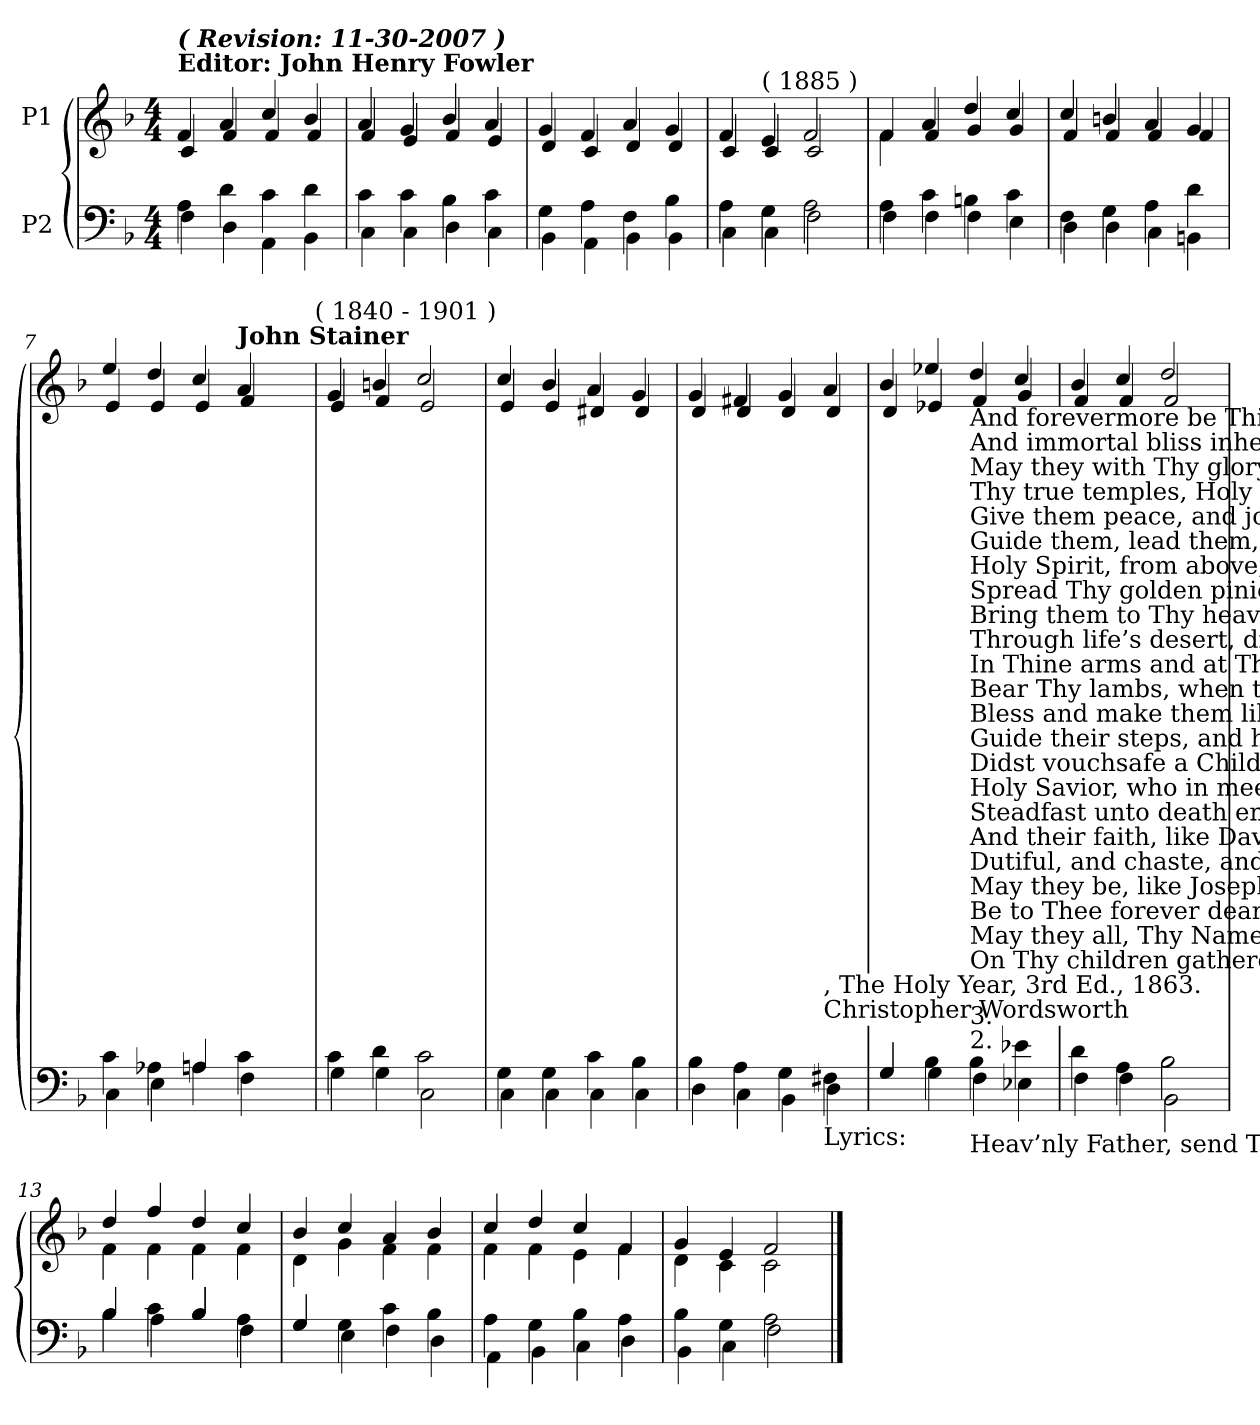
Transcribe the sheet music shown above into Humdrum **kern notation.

**kern	**kern
*part2	*part1
*staff2	*staff1
*I"P2	*I"P1
!!LO:PB:g=z
*clefF4	*clefG2
*k[b-]	*k[b-]
*F:	*F:
*M4/4	*M4/4
*MM112	*MM112
=1	=1
*^	*^
!	!	!LO:TX:a:B:t=Editor&colon; John Henry Fowler	!
!	!	!LO:TX:a:Bi:t=( Revision&colon; 11-30-2007 )	!
4Ai\	4Fi\	4fi/	4ci/
4di\	4Di\	4ai/	4fi/
4ci\	4AAi\	4cci/	4fi/
4di\	4BB-i\	4b-i/	4fi/
=2	=2	=2	=2
4ci\	4Ci\	4ai/	4fi/
4ci\	4Ci\	4gi/	4ei/
4B-i\	4Di\	4b-i/	4fi/
4ci\	4Ci\	4ai/	4ei/
=3	=3	=3	=3
4Gi\	4BB-i\	4gi/	4di/
4Ai\	4AAi\	4fi/	4ci/
4Fi\	4BB-i\	4ai/	4di/
4B-i\	4BB-i\	4gi/	4di/
=4	=4	=4	=4
4Ai\	4Ci\	4fi/	4ci/
!	!	!LO:TX:a:t=( 1885 )	!
4Gi\	4Ci\	4ei/	4ci/
2Ai\	2Fi\	2fi/	2ci/
=5	=5	=5	=5
4Ai\	4Fi\	4fi/	4fi\
4ci\	4Fi\	4ai/	4fi/
4Bni\	4Fi\	4ddi/	4gi/
4ci\	4Ei\	4cci/	4gi/
=6	=6	=6	=6
4Fi\	4Di\	4cci/	4fi/
4Gi\	4Di\	4bni/	4fi/
4Ai\	4Ci\	4ai/	4fi/
4di\	4BBni\	4gi/	4fi/
=7	=7	=7	=7
*	*	*	*^
4ci\	4Ci\	4eei/	4ei/	2ryy
4A-Xi\	4Ei\	4ddi/	4ei/	.
4Ani\	4Ai/	4cci/	4ei/	4ryy
!	!	!LO:TX:a:B:t=John Stainer	!	!
4ci\	4Fi\	4ai/	4fi/	8ryy
.	.	.	.	16ryy
.	.	.	.	32ryy
.	.	.	.	64ryy
.	.	.	.	128...ryy
!	!	!	!	!LO:TX:a:t=( 1840 - 1901 )
.	.	.	.	1024ryy
*	*	*	*v	*v
=8	=8	=8	=8
4ci\	4Gi\	4gi/	4ei/
4di\	4Gi\	4bni/	4fi/
2ci\	2Ci\	2cci/	2ei/
!!LO:LB:g=z	!!
=9	=9	=9	=9
4Gi\	4Ci\	4cci/	4ei/
4Gi\	4Ci\	4b-i/	4ei/
4ci\	4Ci\	4ai/	4d#Xi/
4B-i\	4Ci\	4gi/	4d#i/
=10	=10	=10	=10
4B-i\	4Di\	4gi/	4di/
4Ai\	4Ci\	4f#Xi/	4di/
4Gi\	4BB-i\	4gi/	4di/
!LO:TX:b:t=Lyrics&colon;	!	!	!
!LO:TX:t=Christ­o­pher Words­worth	!	!	!
!LO:TX:t=, The Ho­ly Year, 3rd Ed., 1863.	!	!	!
4F#Xi\	4Di\	4ai/	4di/
=11	=11	=11	=11
4Gi/	4Gi/	4b-i/	4di/
4B-i\	4Gi\	4ee-Xi/	4e-Xi/
!LO:TX:b:t=Heav’nly Father, send Thy blessing	!	!	!
!LO:TX:t=On Thy children gathered here,	!	!	!
!LO:TX:t=May they all, Thy Name confessing,	!	!	!
!LO:TX:t=Be to Thee forever dear;	!	!	!
!LO:TX:t=May they be, like Joseph, loving,	!	!	!
!LO:TX:t=Dutiful, and chaste, and pure;	!	!	!
!LO:TX:t=And their faith, like David, proving,	!	!	!
!LO:TX:t=Steadfast unto death endure.	!	!	!
!LO:TX:t=2.	!	!	!
!LO:TX:t=Holy Savior, who in meekness	!	!	!
!LO:TX:t=Didst vouchsafe a Child to be,	!	!	!
!LO:TX:t=Guide their steps, and help their weakness,	!	!	!
!LO:TX:t=Bless and make them like to Thee;	!	!	!
!LO:TX:t=Bear Thy lambs, when they are weary,	!	!	!
!LO:TX:t=In Thine arms and at Thy breast;	!	!	!
!LO:TX:t=Through life’s desert, dry and dreary,	!	!	!
!LO:TX:t=Bring them to Thy heav’nly rest.	!	!	!
!LO:TX:t=3.	!	!	!
!LO:TX:t=Spread Thy golden pinions o’er them,	!	!	!
!LO:TX:t=Holy Spirit, from above,	!	!	!
!LO:TX:t=Guide them, lead them, go before them,	!	!	!
!LO:TX:t=Give them peace, and joy, and love;	!	!	!
!LO:TX:t=Thy true temples, Holy Spirit,	!	!	!
!LO:TX:t=May they with Thy glory shine,	!	!	!
!LO:TX:t=And immortal bliss inherit,	!	!	!
!LO:TX:t=And forevermore be Thine.	!	!	!
4B-i\	4Fi\	4ddi/	4fi/
4e-Xi\	4E-Xi\	4cci/	4gi/
=12	=12	=12	=12
4di\	4Fi\	4b-i/	4fi/
4Ai\	4Fi\	4cci/	4fi/
2B-i\	2BB-i\	2ddi/	2fi/
=13	=13	=13	=13
4B-i/	4B-i\	4ddi/	4fi\
4ci\	4Ai\	4ffi/	4fi\
4B-i/	4B-i/	4ddi/	4fi\
4Ai\	4Fi\	4cci/	4fi\
=14	=14	=14	=14
4Gi/	4Gi/	4b-i/	4di\
4Gi\	4Ei\	4cci/	4gi\
4ci\	4Fi\	4ai/	4fi\
4B-i\	4Di\	4b-i/	4fi\
=15	=15	=15	=15
4Ai\	4AAi\	4cci/	4fi\
4Gi\	4BB-i\	4ddi/	4fi\
4B-i\	4Ci\	4cci/	4ei\
4Ai\	4Di\	4fi/	4fi\
=16	=16	=16	=16
4B-i\	4BB-i\	4gi/	4di\
4Gi\	4Ci\	4ei/	4ci\
2Ai\	2Fi\	2fi/	2ci\
*v	*v	*	*
*	*v	*v
==	==
*-	*-
